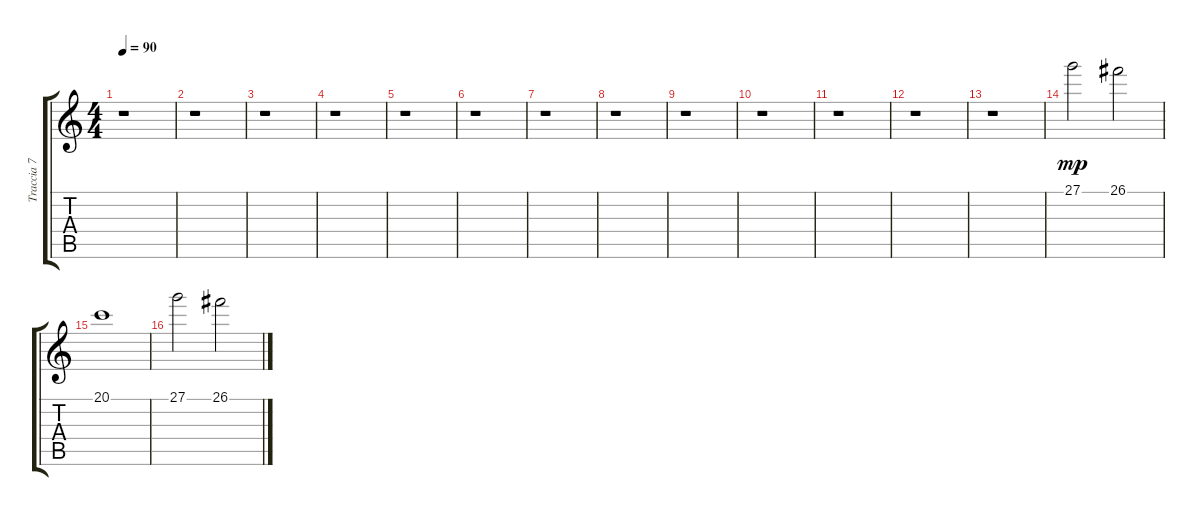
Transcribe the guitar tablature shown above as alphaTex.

\track ("Traccia 7" "Traccia 7") {instrument whistle}
\staff {score tabs}
\tuning (E4 B3 G3 D3 A2 E2) {hide}
\ts (4 4)
\tempo 90
\clef g2
\ks c
r.1{dy mp} |
r.1 |
r.1 |
r.1 |
r.1 |
r.1 |
r.1 |
r.1 |
r.1 |
r.1 |
r.1 |
r.1 |
r.1 |
27.1.2 26.1.2 |
20.1.1 |
27.1.2 26.1.2
